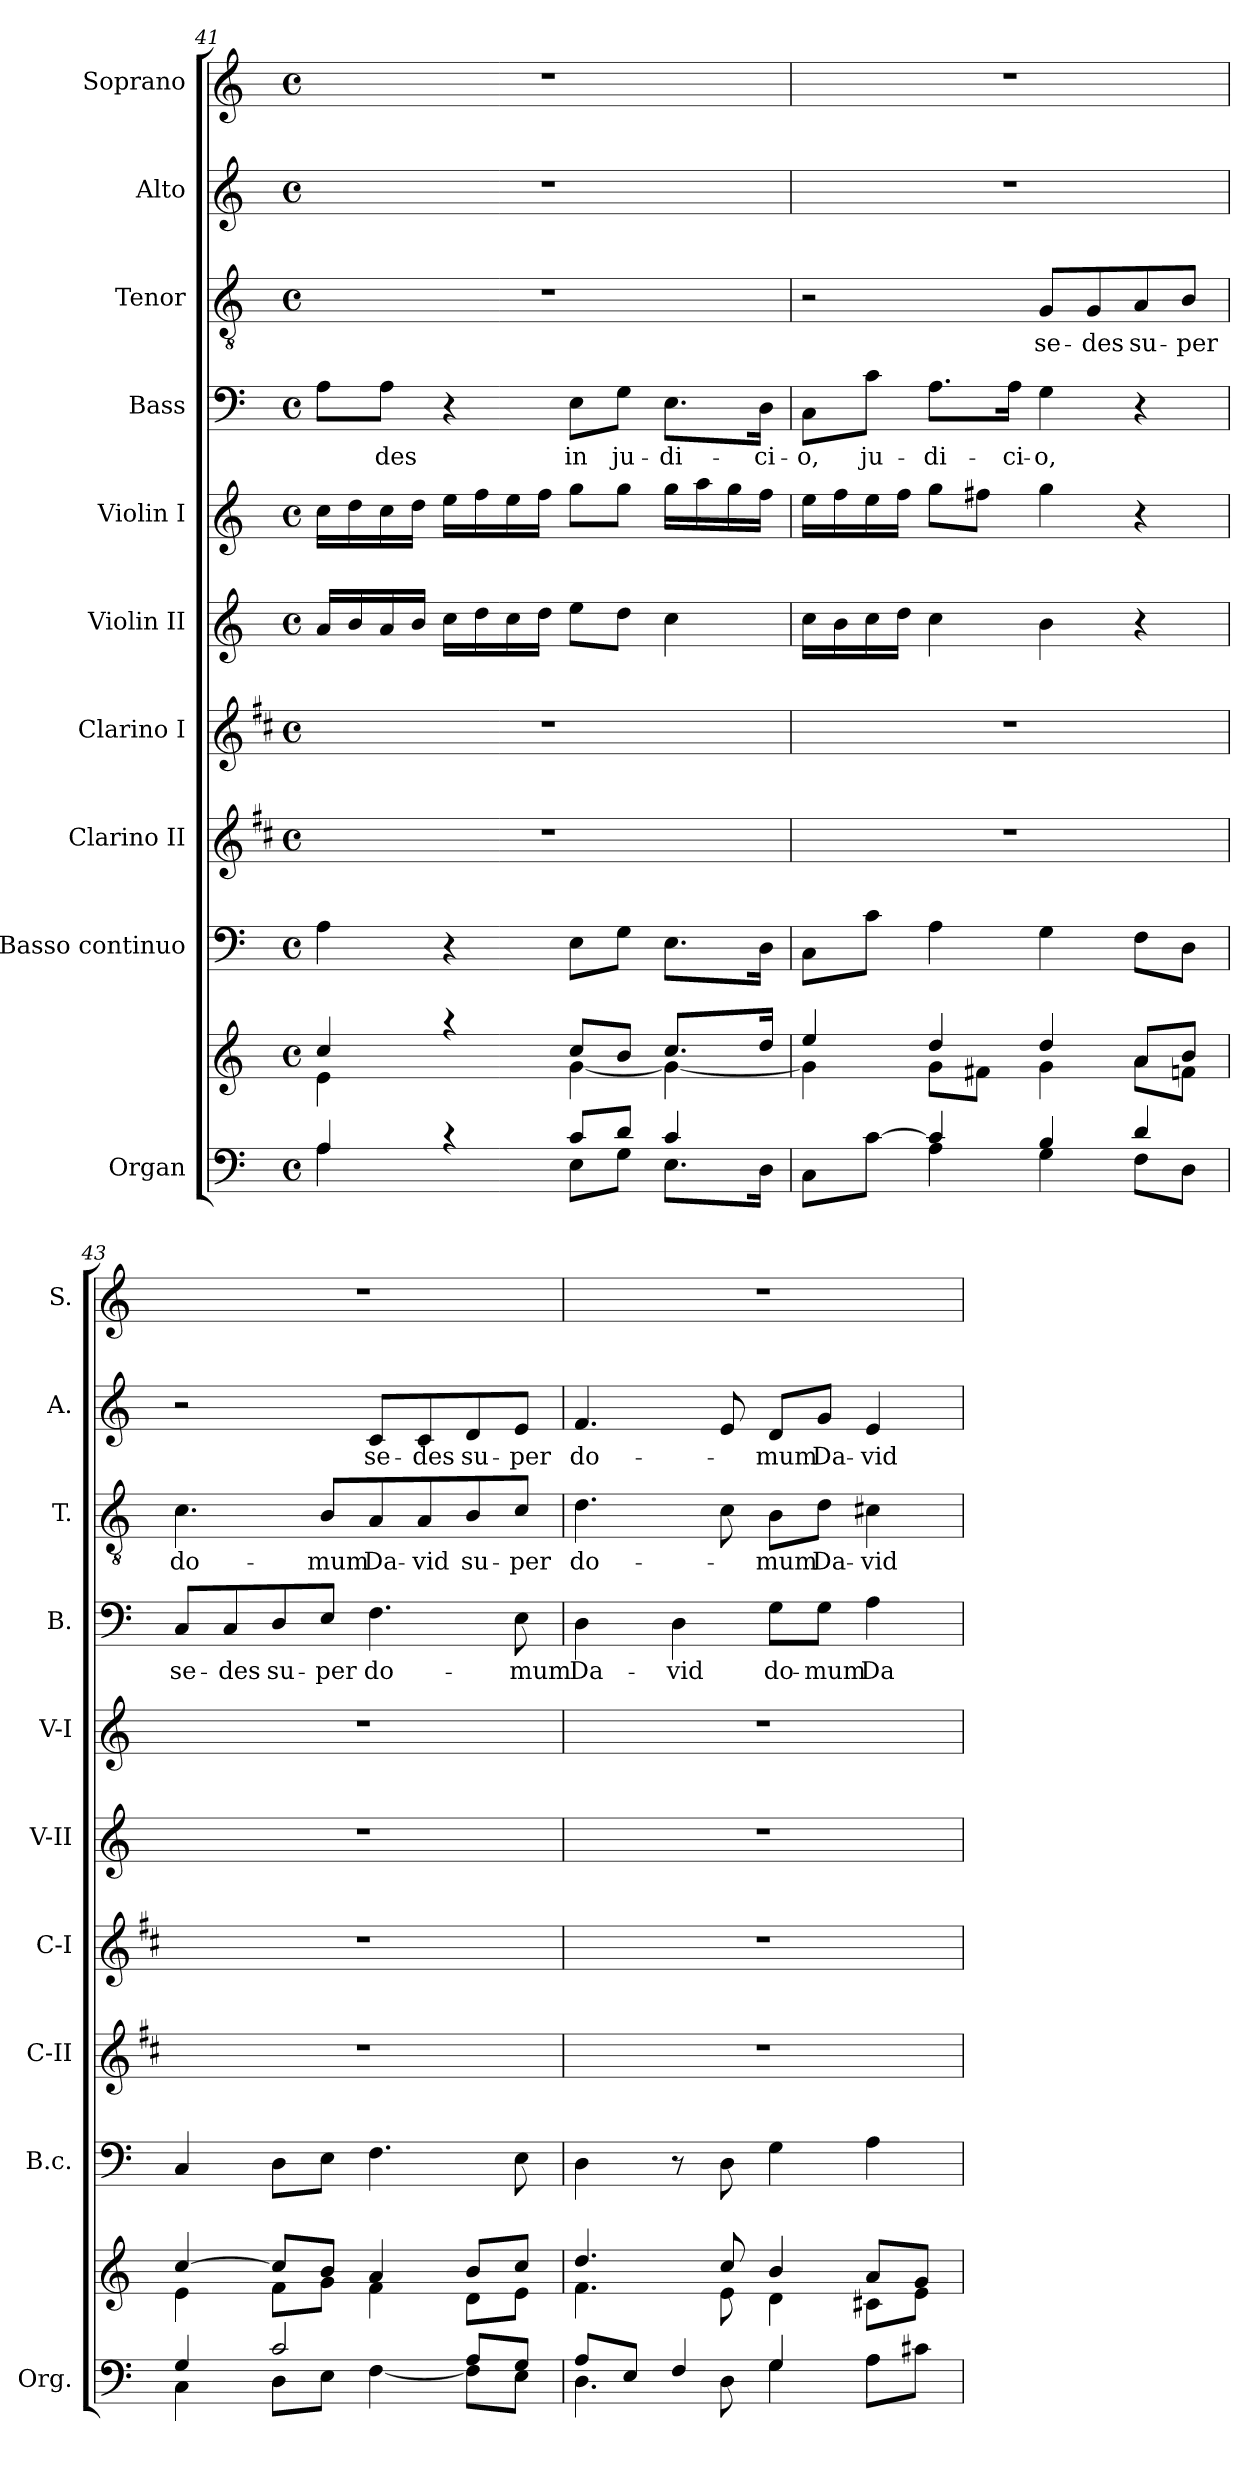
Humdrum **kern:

**kern	**kern	**kern	**kern	**kern	**kern	**kern	**kern	**text	**kern	**text	**kern	**text	**kern
*part10	*part10	*part9	*part8	*part7	*part6	*part5	*part4	*part4	*part3	*part3	*part2	*part2	*part1
*staff11	*staff10	*staff9	*staff8	*staff7	*staff6	*staff5	*staff4	*staff4	*staff3	*staff3	*staff2	*staff2	*staff1
*I"Organ	*	*I"Basso  continuo	*I"Clarino II	*I"Clarino I	*I"Violin II	*I"Violin I	*I"Bass	*	*I"Tenor	*	*I"Alto	*	*I"Soprano
*I'Org.	*	*I'B.c.	*I'C-II	*I'C-I	*I'V-II	*I'V-I	*I'B.	*	*I'T.	*	*I'A.	*	*I'S.
!!LO:PB:g=z
*clefF4	*clefG2	*clefF4	*clefG2	*clefG2	*clefG2	*clefG2	*clefF4	*	*clefGv2	*	*clefG2	*	*clefG2
*	*	*	*ITrd1c2	*ITrd1c2	*	*	*	*	*	*	*	*	*
*k[]	*k[]	*k[]	*k[]	*k[]	*k[]	*k[]	*k[]	*	*k[]	*	*k[]	*	*k[]
*C:	*C:	*C:	*C:	*C:	*C:	*C:	*C:	*	*C:	*	*C:	*	*C:
*M4/4	*M4/4	*M4/4	*M4/4	*M4/4	*M4/4	*M4/4	*M4/4	*	*M4/4	*	*M4/4	*	*M4/4
*met(c)	*met(c)	*met(c)	*met(c)	*met(c)	*met(c)	*met(c)	*met(c)	*	*met(c)	*	*met(c)	*	*met(c)
=41	=41	=41	=41	=41	=41	=41	=41	=41	=41	=41	=41	=41	=41
*^	*^	*	*	*	*	*	*	*	*	*	*	*	*
4A/	4A\	4cc/	4e\	4A\	1r	1r	16a/LL	16cc\LL	8A\L	.	1r	.	1r	.	1r
.	.	.	.	.	.	.	16b/	16dd\	.	.	.	.	.	.	.
!	!	!	!	!	!	!	!	!	!	!LO:LY:b	!	!	!	!	!
.	.	.	.	.	.	.	16a/	16cc\	8A\J	-des	.	.	.	.	.
.	.	.	.	.	.	.	16b/JJ	16dd\JJ	.	.	.	.	.	.	.
4rc	4ryy	4raa	4ryy	4r	.	.	16cc\LL	16ee\LL	4r	.	.	.	.	.	.
.	.	.	.	.	.	.	16dd\	16ff\	.	.	.	.	.	.	.
.	.	.	.	.	.	.	16cc\	16ee\	.	.	.	.	.	.	.
.	.	.	.	.	.	.	16dd\JJ	16ff\JJ	.	.	.	.	.	.	.
!	!	!	!	!	!	!	!	!	!	!LO:LY:b	!	!	!	!	!
8E\L	8c/L	8cc/L	[<4g\	8E\L	.	.	8ee\L	8gg\L	8E\L	in	.	.	.	.	.
!	!	!	!	!	!	!	!	!	!	!LO:LY:b	!	!	!	!	!
8G\J	8d/J	8b/J	.	8G\J	.	.	8dd\J	8gg\J	8G\J	ju-	.	.	.	.	.
!	!	!	!	!	!	!	!	!	!	!LO:LY:b	!	!	!	!	!
8.E\L	4c/	8.cc/L	4g\_	8.E\L	.	.	4cc\	16gg\LL	8.E\L	-di-	.	.	.	.	.
.	.	.	.	.	.	.	.	16aa\	.	.	.	.	.	.	.
.	.	.	.	.	.	.	.	16gg\	.	.	.	.	.	.	.
!	!	!	!	!	!	!	!	!	!	!LO:LY:b	!	!	!	!	!
16D\Jk	.	16dd/Jk	.	16D\Jk	.	.	.	16ff\JJ	16D\Jk	-ci-	.	.	.	.	.
=42	=42	=42	=42	=42	=42	=42	=42	=42	=42	=42	=42	=42	=42	=42	=42
!	!	!	!	!	!	!	!	!	!	!LO:LY:b	!	!	!	!	!
8C\L	4ryy	4ee/	4g\]	8C\L	1r	1r	16cc\LL	16ee\LL	8C\L	-o,	2r	.	1r	.	1r
.	.	.	.	.	.	.	16b\	16ff\	.	.	.	.	.	.	.
!	!	!	!	!	!	!	!	!	!	!LO:LY:b	!	!	!	!	!
[>8c\J	.	.	.	8c\J	.	.	16cc\	16ee\	8c\J	ju-	.	.	.	.	.
.	.	.	.	.	.	.	16dd\JJ	16ff\JJ	.	.	.	.	.	.	.
!	!	!	!	!	!	!	!	!	!	!LO:LY:b	!	!	!	!	!
4c/]	4A\	4dd/	8g\L	4A\	.	.	4cc\	8gg\L	8.A\L	-di-	.	.	.	.	.
.	.	.	8f#X\J	.	.	.	.	8ff#X\J	.	.	.	.	.	.	.
!	!	!	!	!	!	!	!	!	!	!LO:LY:b	!	!	!	!	!
.	.	.	.	.	.	.	.	.	16A\Jk	-ci-	.	.	.	.	.
!	!	!	!	!	!	!	!	!	!	!LO:LY:b	!	!LO:LY:b	!	!	!
4G\	4B/	4dd/	4g\	4G\	.	.	4b\	4gg\	4G\	-o,	8G/L	se-	.	.	.
!	!	!	!	!	!	!	!	!	!	!	!	!LO:LY:b	!	!	!
.	.	.	.	.	.	.	.	.	.	.	8G/	-des	.	.	.
!	!	!	!	!	!	!	!	!	!	!	!	!LO:LY:b	!	!	!
8F\L	4d/	8a/L	8a\L	8F\L	.	.	4r	4r	4r	.	8A/	su-	.	.	.
!	!	!	!	!	!	!	!	!	!	!	!	!LO:LY:b	!	!	!
8D\J	.	8b/J	8fn\J	8D\J	.	.	.	.	.	.	8B/J	-per	.	.	.
=43	=43	=43	=43	=43	=43	=43	=43	=43	=43	=43	=43	=43	=43	=43	=43
!	!	!	!	!	!	!	!	!	!	!LO:LY:b	!	!LO:LY:b	!	!	!
4G/	4C\	[>4cc/	4e\	4C/	1r	1r	1r	1r	8C/L	se-	4.c\	do-	2r	.	1r
!	!	!	!	!	!	!	!	!	!	!LO:LY:b	!	!	!	!	!
.	.	.	.	.	.	.	.	.	8C/	-des	.	.	.	.	.
!	!	!	!	!	!	!	!	!	!	!LO:LY:b	!	!	!	!	!
2c/	8D\L	8cc/L]	8f\L	8D\L	.	.	.	.	8D/	su-	.	.	.	.	.
!	!	!	!	!	!	!	!	!	!	!LO:LY:b	!	!LO:LY:b	!	!	!
.	8E\J	8b/J	8g\J	8E\J	.	.	.	.	8E/J	-per	8B/L	-mum	.	.	.
!	!	!	!	!	!	!	!	!	!	!LO:LY:b	!	!LO:LY:b	!	!LO:LY:b	!
.	[<4F\	4a/	4f\	4.F\	.	.	.	.	4.F\	do-	8A/	Da-	8c/L	se-	.
!	!	!	!	!	!	!	!	!	!	!	!	!LO:LY:b	!	!LO:LY:b	!
.	.	.	.	.	.	.	.	.	.	.	8A/	-vid	8c/	-des	.
!	!	!	!	!	!	!	!	!	!	!	!	!LO:LY:b	!	!LO:LY:b	!
8A/L	8F\L]	8b/L	8d\L	.	.	.	.	.	.	.	8B/	su-	8d/	su-	.
!	!	!	!	!	!	!	!	!	!	!LO:LY:b	!	!LO:LY:b	!	!LO:LY:b	!
8G/J	8E\J	8cc/J	8e\J	8E\	.	.	.	.	8E\	-mum	8c/J	-per	8e/J	-per	.
=44	=44	=44	=44	=44	=44	=44	=44	=44	=44	=44	=44	=44	=44	=44	=44
!	!	!	!	!	!	!	!	!	!	!LO:LY:b	!	!LO:LY:b	!	!LO:LY:b	!
8A/L	4.D\	4.dd/	4.f\	4D\	1r	1r	1r	1r	4D\	Da-	4.d\	do-	4.f/	do-	1r
8E/J	.	.	.	.	.	.	.	.	.	.	.	.	.	.	.
!	!	!	!	!	!	!	!	!	!	!LO:LY:b	!	!	!	!	!
4F/	.	.	.	8r	.	.	.	.	4D\	-vid	.	.	.	.	.
.	8D\	8cc/	8e\	8D\	.	.	.	.	.	.	8c\	.	8e/	.	.
!	!	!	!	!	!	!	!	!	!	!LO:LY:b	!	!LO:LY:b	!	!LO:LY:b	!
4G\	4G/	4b/	4d\	4G\	.	.	.	.	8G\L	do-	8B\L	-mum	8d/L	-mum	.
!	!	!	!	!	!	!	!	!	!	!LO:LY:b	!	!LO:LY:b	!	!LO:LY:b	!
.	.	.	.	.	.	.	.	.	8G\J	-mum	8d\J	Da-	8g/J	Da-	.
!	!	!	!	!	!	!	!	!	!	!LO:LY:b	!	!LO:LY:b	!	!LO:LY:b	!
4A\	8A\L	8a/L	8c#X\L	4A\	.	.	.	.	4A\	Da-	4c#X\	-vid	4e/	-vid	.
.	8c#X\J	8g/J	8e\J	.	.	.	.	.	.	.	.	.	.	.	.
*v	*v	*	*	*	*	*	*	*	*	*	*	*	*	*	*
*	*v	*v	*	*	*	*	*	*	*	*	*	*	*	*
=	=	=	=	=	=	=	=	=	=	=	=	=	=
*-	*-	*-	*-	*-	*-	*-	*-	*-	*-	*-	*-	*-	*-
